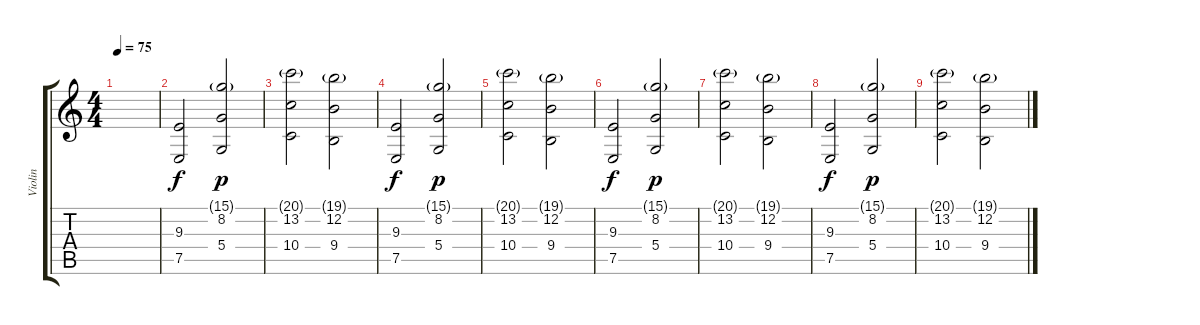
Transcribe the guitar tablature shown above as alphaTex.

\track ("Violin" "Violin") {instrument stringensemble1}
\staff {score tabs}
\tuning (E4 B3 G3 D3 A2 E2) {hide}
\ts (4 4)
\tempo 75
\clef g2
\ks c
|
(9.3 7.5).2{dy f volume 10} (15.1{g} 8.2 5.4).2{dy p} |
(20.1{g} 13.2 10.4).2 (19.1{g} 12.2 9.4).2 |
(9.3 7.5).2{dy f} (15.1{g} 8.2 5.4).2{dy p} |
(20.1{g} 13.2 10.4).2 (19.1{g} 12.2 9.4).2 |
(9.3 7.5).2{dy f} (15.1{g} 8.2 5.4).2{dy p} |
(20.1{g} 13.2 10.4).2 (19.1{g} 12.2 9.4).2 |
(9.3 7.5).2{dy f} (15.1{g} 8.2 5.4).2{dy p} |
(20.1{g} 13.2 10.4).2 (19.1{g} 12.2 9.4).2
